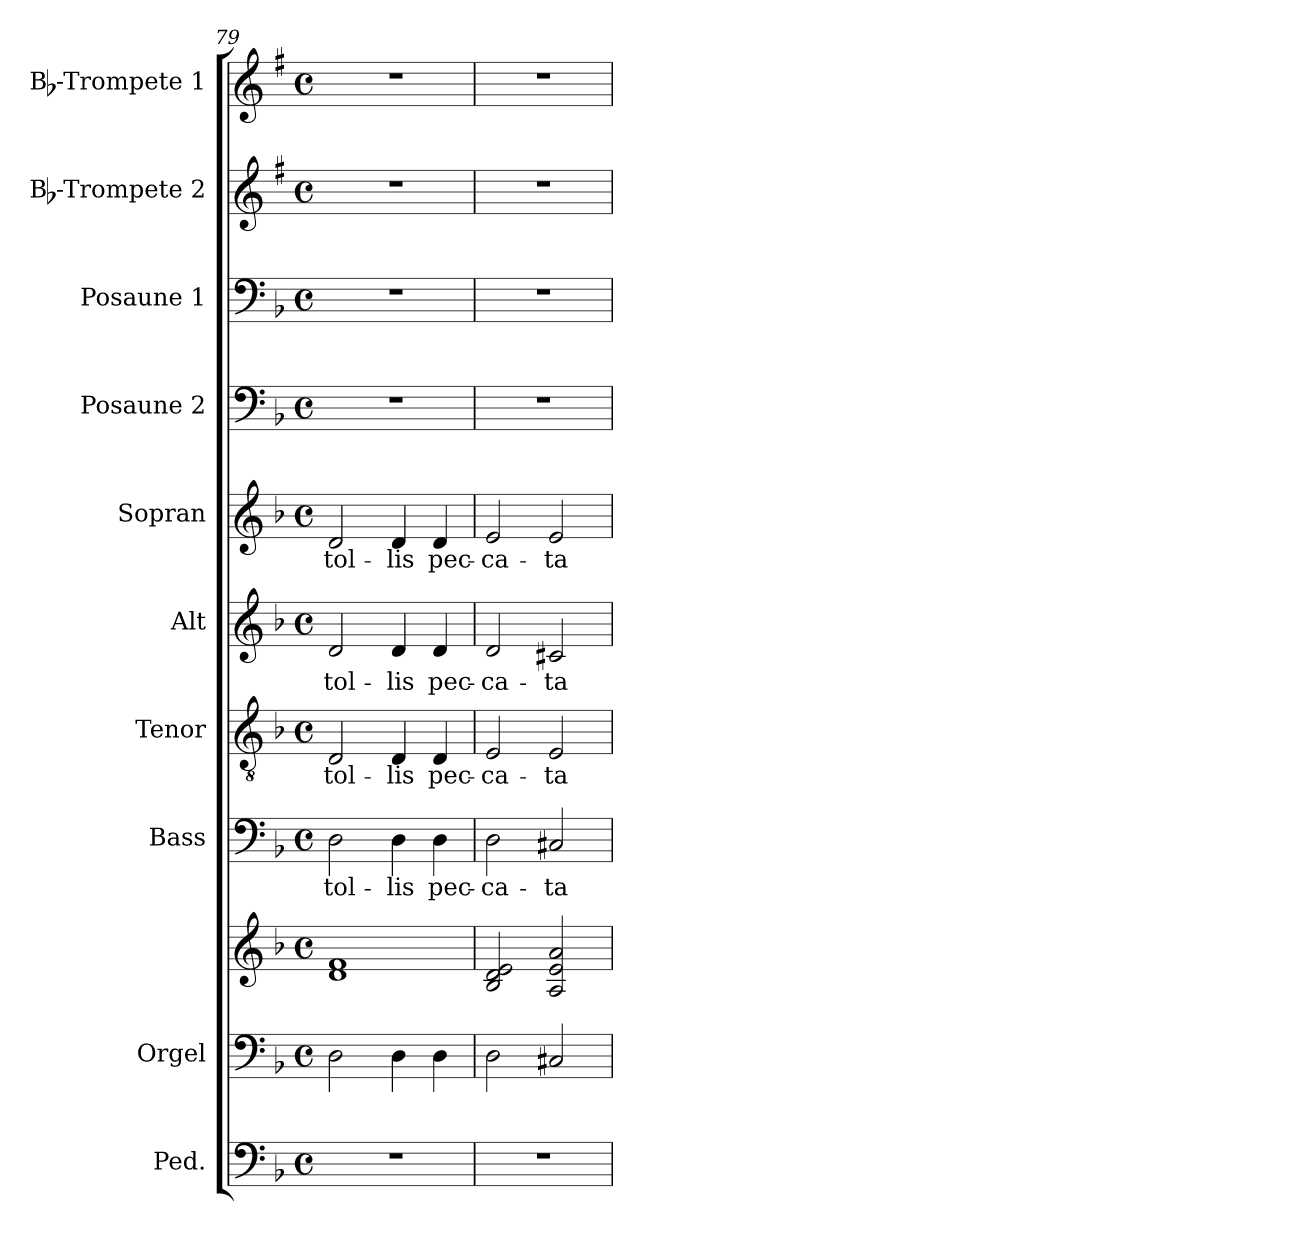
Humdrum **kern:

**kern	**kern	**kern	**kern	**text	**kern	**text	**kern	**text	**kern	**text	**kern	**kern	**kern	**kern
*part10	*part9	*part9	*part8	*part8	*part7	*part7	*part6	*part6	*part5	*part5	*part4	*part3	*part2	*part1
*staff11	*staff10	*staff9	*staff8	*staff8	*staff7	*staff7	*staff6	*staff6	*staff5	*staff5	*staff4	*staff3	*staff2	*staff1
*I"Ped.	*I"Orgel	*	*I"Bass	*	*I"Tenor	*	*I"Alt	*	*I"Sopran	*	*I"Posaune 2	*I"Posaune 1	*I"Bb-Trompete 2	*I"Bb-Trompete 1
*	*I'Org.	*	*I'B.	*	*I'T.	*	*I'A.	*	*I'S.	*	*I'Pos. 2	*I'Pos. 1	*I'Bb Trp. 2	*I'Bb Trp. 1
*clefF4	*clefF4	*clefG2	*clefF4	*	*clefGv2	*	*clefG2	*	*clefG2	*	*clefF4	*clefF4	*clefG2	*clefG2
*ITrd7c12	*	*	*	*	*	*	*	*	*	*	*	*	*ITrd1c2	*ITrd1c2
*k[b-]	*k[b-]	*k[b-]	*k[b-]	*	*k[b-]	*	*k[b-]	*	*k[b-]	*	*k[b-]	*k[b-]	*k[b-]	*k[b-]
*F:	*F:	*F:	*F:	*	*F:	*	*F:	*	*F:	*	*F:	*F:	*F:	*F:
*M4/4	*M4/4	*M4/4	*M4/4	*	*M4/4	*	*M4/4	*	*M4/4	*	*M4/4	*M4/4	*M4/4	*M4/4
*met(c)	*met(c)	*met(c)	*met(c)	*	*met(c)	*	*met(c)	*	*met(c)	*	*met(c)	*met(c)	*met(c)	*met(c)
=79	=79	=79	=79	=79	=79	=79	=79	=79	=79	=79	=79	=79	=79	=79
!	!	!	!	!LO:LY:b	!	!LO:LY:b	!	!LO:LY:b	!	!LO:LY:b	!	!	!	!
1r	2D\	1d 1f	2D\	tol-	2D/	tol-	2d/	tol-	2d/	tol-	1r	1r	1r	1r
!	!	!	!	!LO:LY:b	!	!LO:LY:b	!	!LO:LY:b	!	!LO:LY:b	!	!	!	!
.	4D\	.	4D\	-lis	4D/	-lis	4d/	-lis	4d/	-lis	.	.	.	.
!	!	!	!	!LO:LY:b	!	!LO:LY:b	!	!LO:LY:b	!	!LO:LY:b	!	!	!	!
.	4D\	.	4D\	pec-	4D/	pec-	4d/	pec-	4d/	pec-	.	.	.	.
=80	=80	=80	=80	=80	=80	=80	=80	=80	=80	=80	=80	=80	=80	=80
!	!	!	!	!LO:LY:b	!	!LO:LY:b	!	!LO:LY:b	!	!LO:LY:b	!	!	!	!
1r	2D\	2B-/ 2d/ 2e/	2D\	-ca-	2E/	-ca-	2d/	-ca-	2e/	-ca-	1r	1r	1r	1r
!	!	!	!	!LO:LY:b	!	!LO:LY:b	!	!LO:LY:b	!	!LO:LY:b	!	!	!	!
.	2C#X/	2A/ 2e/ 2a/	2C#X/	-ta	2E/	-ta	2c#X/	-ta	2e/	-ta	.	.	.	.
=	=	=	=	=	=	=	=	=	=	=	=	=	=	=
*-	*-	*-	*-	*-	*-	*-	*-	*-	*-	*-	*-	*-	*-	*-
